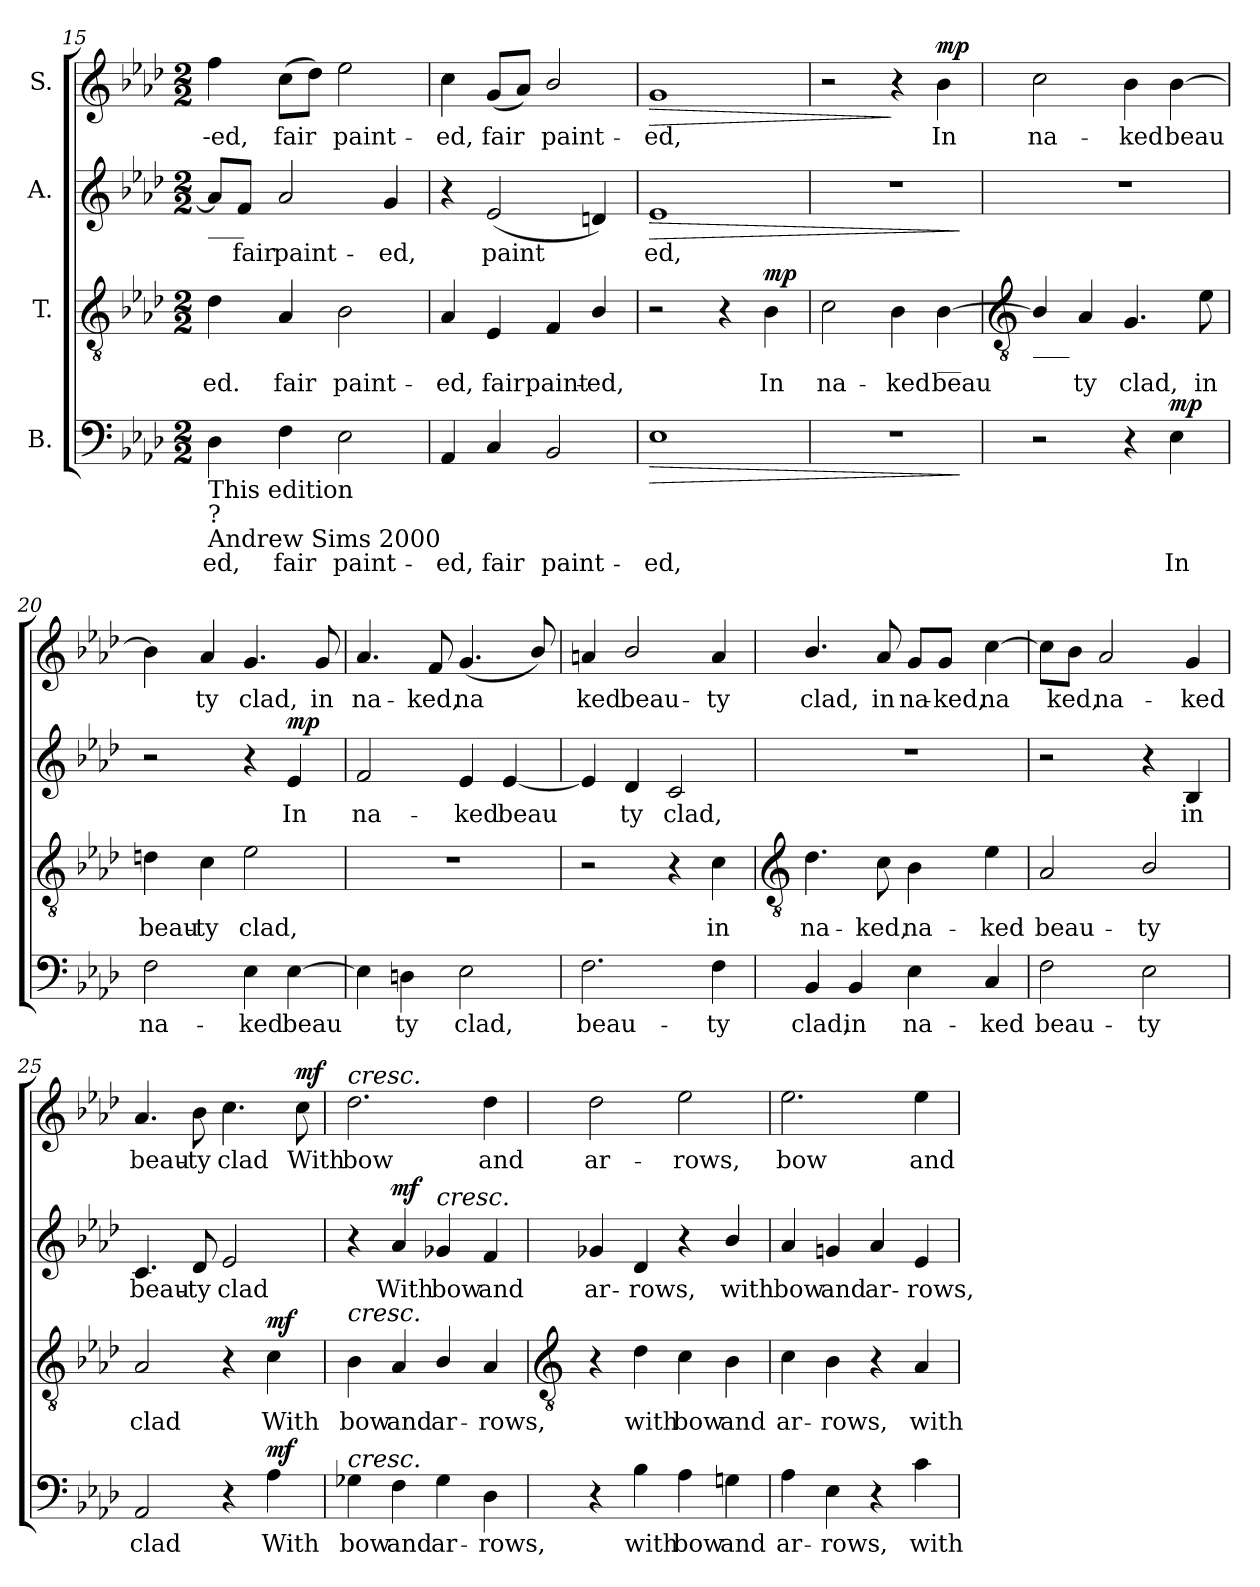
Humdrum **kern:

**kern	**text	**dynam	**kern	**text	**dynam	**kern	**text	**dynam	**kern	**text	**dynam
*part4	*part4	*part4	*part3	*part3	*part3	*part2	*part2	*part2	*part1	*part1	*part1
*staff4	*staff4	*staff4	*staff3	*staff3	*staff3	*staff2	*staff2	*staff2	*staff1	*staff1	*staff1
*I"B.	*	*	*I"T.	*	*	*I"A.	*	*	*I"S.	*	*
!!LO:LB:g=z
*clefF4	*	*	*clefGv2	*	*	*clefG2	*	*	*clefG2	*	*
*k[b-e-a-d-]	*	*	*k[b-e-a-d-]	*	*	*k[b-e-a-d-]	*	*	*k[b-e-a-d-]	*	*
*A-:	*	*	*A-:	*	*	*A-:	*	*	*A-:	*	*
*M2/2	*	*	*M2/2	*	*	*M2/2	*	*	*M2/2	*	*
=15	=15	=15	=15	=15	=15	=15	=15	=15	=15	=15	=15
!	!	!	!	!	!	!LO:TX:b:t=___	!	!	!	!	!
!LO:TX:b:t=This edition	!	!	!	!	!	!	!	!	!	!	!
!LO:TX:b:t=?	!	!	!	!	!	!	!	!	!	!	!
!LO:TX:b:t=Andrew Sims 2000	!	!	!	!	!	!	!	!	!	!	!
!	!LO:LY:b	!	!	!LO:LY:b	!	!	!	!	!	!LO:LY:b	!
4D-	-ed,	.	4d-	-ed.	.	8a-L]	.	.	4ff	--ed,	.
!	!	!	!	!	!	!	!LO:LY:b	!	!	!	!
.	.	.	.	.	.	8fJ	fair	.	.	.	.
!	!LO:LY:b	!	!	!LO:LY:b	!	!	!LO:LY:b	!	!	!LO:LY:b	!
4F	fair	.	4A-	fair	.	2a-	paint-	.	(>8ccL	fair	.
.	.	.	.	.	.	.	.	.	8dd-J)	.	.
!	!LO:LY:b	!	!	!LO:LY:b	!	!	!	!	!	!LO:LY:b	!
2E-	paint-	.	2B-	paint-	.	.	.	.	2ee-	paint-	.
!	!	!	!	!	!	!	!LO:LY:b	!	!	!	!
.	.	.	.	.	.	4g	-ed,	.	.	.	.
=16	=16	=16	=16	=16	=16	=16	=16	=16	=16	=16	=16
!	!LO:LY:b	!	!	!LO:LY:b	!	!	!	!	!	!LO:LY:b	!
4AA-	-ed,	.	4A-	-ed,	.	4r	.	.	4cc	-ed,	.
!	!LO:LY:b	!	!	!LO:LY:b	!	!	!LO:LY:b	!	!	!LO:LY:b	!
4C	fair	.	4E-	fair	.	(<2e-	paint	.	(<8gL	fair	.
.	.	.	.	.	.	.	.	.	8a-J)	.	.
!	!LO:LY:b	!	!	!LO:LY:b	!	!	!	!	!	!LO:LY:b	!
2BB-	paint-	.	4F	paint-	.	.	.	.	2b-/	paint-	.
!	!	!	!	!LO:LY:b	!	!	!	!	!	!	!
.	.	.	4B-/	-ed,	.	4dn)	.	.	.	.	.
=17	=17	=17	=17	=17	=17	=17	=17	=17	=17	=17	=17
!	!LO:LY:b	!LO:HP:b	!	!	!	!	!LO:LY:b	!LO:HP:b	!	!LO:LY:b	!LO:HP:b
1E-	-ed,	>	2r	.	.	1e-	ed,	>	1g	-ed,	>
.	.	.	4r	.	.	.	.	.	.	.	.
!	!	!	!	!LO:LY:b	!LO:DY:a	!	!	!	!	!	!
.	.	.	4B-	In	mp	.	.	.	.	.	.
=18	=18	=18	=18	=18	=18	=18	=18	=18	=18	=18	=18
!	!	!	!	!LO:LY:b	!	!	!	!	!	!	!
1r	.	.	2c	na-	.	1r	.	.	2r	.	.
!	!	!	!	!LO:LY:b	!	!	!	!	!	!	!
.	.	.	4B-	-ked	.	.	.	.	4r	.	]
!	!	!	!LO:TX:b:t=__	!	!	!	!	!	!	!	!
!	!	!	!	!LO:LY:b	!	!	!	!	!	!LO:LY:b	!LO:DY:a
.	.	.	[4B-	beau	.	.	.	.	4b-	In	mp
.	.	]	.	.	.	.	.	]	.	.	.
!!LO:LB:g=z
=19	=19	=19	=19	=19	=19	=19	=19	=19	=19	=19	=19
*	*	*	*clefGv2	*	*	*	*	*	*	*	*
!	!	!	!LO:TX:b:t=___	!	!	!	!	!	!	!	!
!	!	!	!	!	!	!	!	!	!	!LO:LY:b	!
2r	.	.	4B-/]	.	.	1r	.	.	2cc	na-	.
!	!	!	!	!LO:LY:b	!	!	!	!	!	!	!
.	.	.	4A-	ty	.	.	.	.	.	.	.
!	!	!	!	!LO:LY:b	!	!	!	!	!	!LO:LY:b	!
4r	.	.	4.G	clad,	.	.	.	.	4b-	-ked	.
!	!LO:LY:b	!LO:DY:a	!	!	!	!	!	!	!	!LO:LY:b	!
4E-	In	mp	.	.	.	.	.	.	[4b-	beau	.
!	!	!	!	!LO:LY:b	!	!	!	!	!	!	!
.	.	.	8e-	in	.	.	.	.	.	.	.
=20	=20	=20	=20	=20	=20	=20	=20	=20	=20	=20	=20
!	!LO:LY:b	!	!	!LO:LY:b	!	!	!	!	!	!	!
2F	na-	.	4dn	beau-	.	2r	.	.	4b-]	.	.
!	!	!	!	!LO:LY:b	!	!	!	!	!	!LO:LY:b	!
.	.	.	4c	-ty	.	.	.	.	4a-	ty	.
!	!LO:LY:b	!	!	!LO:LY:b	!	!	!	!	!	!LO:LY:b	!
4E-	-ked	.	2e-	clad,	.	4r	.	.	4.g	clad,	.
!	!LO:LY:b	!	!	!	!	!	!LO:LY:b	!LO:DY:a	!	!	!
[4E-	beau	.	.	.	.	4e-	In	mp	.	.	.
!	!	!	!	!	!	!	!	!	!	!LO:LY:b	!
.	.	.	.	.	.	.	.	.	8g	in	.
=21	=21	=21	=21	=21	=21	=21	=21	=21	=21	=21	=21
!	!	!	!	!	!	!	!LO:LY:b	!	!	!LO:LY:b	!
4E-]	.	.	1r	.	.	2f	na-	.	4.a-	na-	.
!	!LO:LY:b	!	!	!	!	!	!	!	!	!	!
4Dn	-ty	.	.	.	.	.	.	.	.	.	.
!	!	!	!	!	!	!	!	!	!	!LO:LY:b	!
.	.	.	.	.	.	.	.	.	8f	-ked,	.
!	!LO:LY:b	!	!	!	!	!	!LO:LY:b	!	!	!LO:LY:b	!
2E-	clad,	.	.	.	.	4e-	-ked	.	(<4.g	na	.
!	!	!	!	!	!	!	!LO:LY:b	!	!	!	!
.	.	.	.	.	.	[4e-	beau	.	.	.	.
.	.	.	.	.	.	.	.	.	8b-/)	.	.
=22	=22	=22	=22	=22	=22	=22	=22	=22	=22	=22	=22
!	!LO:LY:b	!	!	!	!	!	!	!	!	!LO:LY:b	!
2.F	beau-	.	2r	.	.	4e-]	.	.	4an/	ked	.
!	!	!	!	!	!	!	!LO:LY:b	!	!	!LO:LY:b	!
.	.	.	.	.	.	4d-	ty	.	2b-/	beau-	.
!	!	!	!	!	!	!	!LO:LY:b	!	!	!	!
.	.	.	4r	.	.	2c	clad,	.	.	.	.
!	!LO:LY:b	!	!	!LO:LY:b	!	!	!	!	!	!LO:LY:b	!
4F	-ty	.	4c	in	.	.	.	.	4a	-ty	.
!!LO:LB:g=z
=23	=23	=23	=23	=23	=23	=23	=23	=23	=23	=23	=23
*	*	*	*clefGv2	*	*	*	*	*	*	*	*
!	!LO:LY:b	!	!	!LO:LY:b	!	!	!	!	!	!LO:LY:b	!
4BB-	clad,	.	4.d-	na-	.	1r	.	.	4.b-/	clad,	.
!	!LO:LY:b	!	!	!	!	!	!	!	!	!	!
4BB-	in	.	.	.	.	.	.	.	.	.	.
!	!	!	!	!LO:LY:b	!	!	!	!	!	!LO:LY:b	!
.	.	.	8c	-ked,	.	.	.	.	8a-	in	.
!	!LO:LY:b	!	!	!LO:LY:b	!	!	!	!	!	!LO:LY:b	!
4E-	na-	.	4B-	na-	.	.	.	.	8gL	na-	.
!	!	!	!	!	!	!	!	!	!	!LO:LY:b	!
.	.	.	.	.	.	.	.	.	8gJ	-ked,	.
!	!LO:LY:b	!	!	!LO:LY:b	!	!	!	!	!	!LO:LY:b	!
4C	-ked	.	4e-	-ked	.	.	.	.	[4cc	na	.
=24	=24	=24	=24	=24	=24	=24	=24	=24	=24	=24	=24
!	!LO:LY:b	!	!	!LO:LY:b	!	!	!	!	!	!	!
2F	beau-	.	2A-	beau-	.	2r	.	.	8ccL]	.	.
!	!	!	!	!	!	!	!	!	!	!LO:LY:b	!
.	.	.	.	.	.	.	.	.	8b-J	ked,	.
!	!	!	!	!	!	!	!	!	!	!LO:LY:b	!
.	.	.	.	.	.	.	.	.	2a-	na-	.
!	!LO:LY:b	!	!	!LO:LY:b	!	!	!	!	!	!	!
2E-	-ty	.	2B-/	-ty	.	4r	.	.	.	.	.
!	!	!	!	!	!	!	!LO:LY:b	!	!	!LO:LY:b	!
.	.	.	.	.	.	4B-	in	.	4g	-ked	.
=25	=25	=25	=25	=25	=25	=25	=25	=25	=25	=25	=25
!	!LO:LY:b	!	!	!LO:LY:b	!	!	!LO:LY:b	!	!	!LO:LY:b	!
2AA-	clad	.	2A-	clad	.	4.c	beau-	.	4.a-	beau-	.
!	!	!	!	!	!	!	!LO:LY:b	!	!	!LO:LY:b	!
.	.	.	.	.	.	8d-	-ty	.	8b-	-ty	.
!	!	!	!	!	!	!	!LO:LY:b	!	!	!LO:LY:b	!
4r	.	.	4r	.	.	2e-	clad	.	4.cc	clad	.
!	!LO:LY:b	!LO:DY:a	!	!LO:LY:b	!LO:DY:a	!	!	!	!	!	!
4A-	With	mf	4c	With	mf	.	.	.	.	.	.
!	!	!	!	!	!	!	!	!	!	!LO:LY:b	!LO:DY:a
.	.	.	.	.	.	.	.	.	8cc	With	mf
=26	=26	=26	=26	=26	=26	=26	=26	=26	=26	=26	=26
!	!	!	!	!	!	!	!	!	!LO:TX:a:i:t=cresc.	!	!
!	!	!	!LO:TX:a:i:t=cresc.	!	!	!	!	!	!	!	!
!LO:TX:a:i:t=cresc.	!	!	!	!	!	!	!	!	!	!	!
!	!LO:LY:b	!	!	!LO:LY:b	!	!	!	!	!	!LO:LY:b	!
4G-X	bow	.	4B-	bow	.	4r	.	.	2.dd-	bow	.
!	!LO:LY:b	!	!	!LO:LY:b	!	!	!LO:LY:b	!LO:DY:a	!	!	!
4F	and	.	4A-	and	.	4a-	With	mf	.	.	.
!	!	!	!	!	!	!LO:TX:a:i:t=cresc.	!	!	!	!	!
!	!LO:LY:b	!	!	!LO:LY:b	!	!	!LO:LY:b	!	!	!	!
4G-	ar-	.	4B-/	ar-	.	4g-X	bow	.	.	.	.
!	!LO:LY:b	!	!	!LO:LY:b	!	!	!LO:LY:b	!	!	!LO:LY:b	!
4D-	-rows,	.	4A-	-rows,	.	4f	and	.	4dd-	and	.
!!LO:LB:g=z
=27	=27	=27	=27	=27	=27	=27	=27	=27	=27	=27	=27
*	*	*	*clefGv2	*	*	*	*	*	*	*	*
!	!	!	!	!	!	!	!LO:LY:b	!	!	!LO:LY:b	!
4r	.	.	4r	.	.	4g-X	ar-	.	2dd-	ar-	.
!	!LO:LY:b	!	!	!LO:LY:b	!	!	!LO:LY:b	!	!	!	!
4B-	with	.	4d-	with	.	4d-	-rows,	.	.	.	.
!	!LO:LY:b	!	!	!LO:LY:b	!	!	!	!	!	!LO:LY:b	!
4A-	bow	.	4c	bow	.	4r	.	.	2ee-	-rows,	.
!	!LO:LY:b	!	!	!LO:LY:b	!	!	!LO:LY:b	!	!	!	!
4Gn	and	.	4B-	and	.	4b-/	with	.	.	.	.
=28	=28	=28	=28	=28	=28	=28	=28	=28	=28	=28	=28
!	!LO:LY:b	!	!	!LO:LY:b	!	!	!LO:LY:b	!	!	!LO:LY:b	!
4A-	ar-	.	4c	ar-	.	4a-	bow	.	2.ee-	bow	.
!	!LO:LY:b	!	!	!LO:LY:b	!	!	!LO:LY:b	!	!	!	!
4E-	-rows,	.	4B-	-rows,	.	4gn	and	.	.	.	.
!	!	!	!	!	!	!	!LO:LY:b	!	!	!	!
4r	.	.	4r	.	.	4a-	ar-	.	.	.	.
!	!LO:LY:b	!	!	!LO:LY:b	!	!	!LO:LY:b	!	!	!LO:LY:b	!
4c	with	.	4A-	with	.	4e-	-rows,	.	4ee-	and	.
=	=	=	=	=	=	=	=	=	=	=	=
*-	*-	*-	*-	*-	*-	*-	*-	*-	*-	*-	*-
